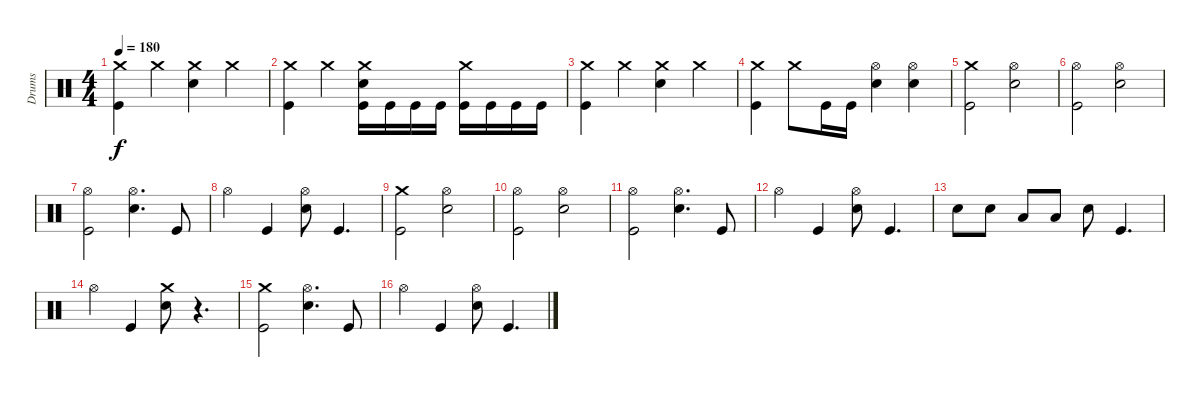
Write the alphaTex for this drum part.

\track ("Drums" "Drums") {instrument percussion}
\staff {score}
\articulation defaults
\ts (4 4)
\tempo 180
\clef neutral
\ks c
("Crash medium (hit)" "Kick (hit)").4{dy f} "Crash medium (hit)".4 ("Crash medium (hit)" "Electric Snare (hit)").4 "Crash medium (hit)".4 |
("Crash medium (hit)" "Kick (hit)").4 "Crash medium (hit)".4 ("Crash medium (hit)" "Kick (hit)" "Electric Snare (hit)").16 "Kick (hit)".16 "Kick (hit)".16 "Kick (hit)".16 ("Crash medium (hit)" "Kick (hit)").16 "Kick (hit)".16 "Kick (hit)".16 "Kick (hit)".16 |
("Crash medium (hit)" "Kick (hit)").4 "Crash medium (hit)".4 ("Crash medium (hit)" "Electric Snare (hit)").4 "Crash medium (hit)".4 |
("Crash medium (hit)" "Kick (hit)").4 "Crash medium (hit)".8 "Kick (hit)".16 "Kick (hit)".16 ("Hi-Hat (open)" "Electric Snare (hit)").4 ("Hi-Hat (open)" "Electric Snare (hit)").4 |
("Crash medium (hit)" "Kick (hit)").2 ("Hi-Hat (open)" "Electric Snare (hit)").2 |
("Hi-Hat (open)" "Kick (hit)").2 ("Hi-Hat (open)" "Electric Snare (hit)").2 |
("Hi-Hat (open)" "Kick (hit)").2 ("Hi-Hat (open)" "Electric Snare (hit)").4{d} "Kick (hit)".8 |
"Hi-Hat (open)".4 "Kick (hit)".4 ("Hi-Hat (open)" "Electric Snare (hit)").8 "Kick (hit)".4{d} |
("Crash medium (hit)" "Kick (hit)").2 ("Hi-Hat (open)" "Electric Snare (hit)").2 |
("Hi-Hat (open)" "Kick (hit)").2 ("Hi-Hat (open)" "Electric Snare (hit)").2 |
("Hi-Hat (open)" "Kick (hit)").2 ("Hi-Hat (open)" "Electric Snare (hit)").4{d} "Kick (hit)".8 |
"Hi-Hat (open)".4 "Kick (hit)".4 ("Hi-Hat (open)" "Electric Snare (hit)").8 "Kick (hit)".4{d} |
"Electric Snare (hit)".8 "Electric Snare (hit)".8 "Low Tom (hit)".8 "Low Tom (hit)".8 "Electric Snare (hit)".8 "Kick (hit)".4{d} |
"Hi-Hat (open)".4 "Kick (hit)".4 ("Crash medium (hit)" "Electric Snare (hit)").8 r.4{d} |
("Crash medium (hit)" "Kick (hit)").2 ("Hi-Hat (open)" "Electric Snare (hit)").4{d} "Kick (hit)".8 |
"Hi-Hat (open)".4 "Kick (hit)".4 ("Hi-Hat (open)" "Electric Snare (hit)").8 "Kick (hit)".4{d}
